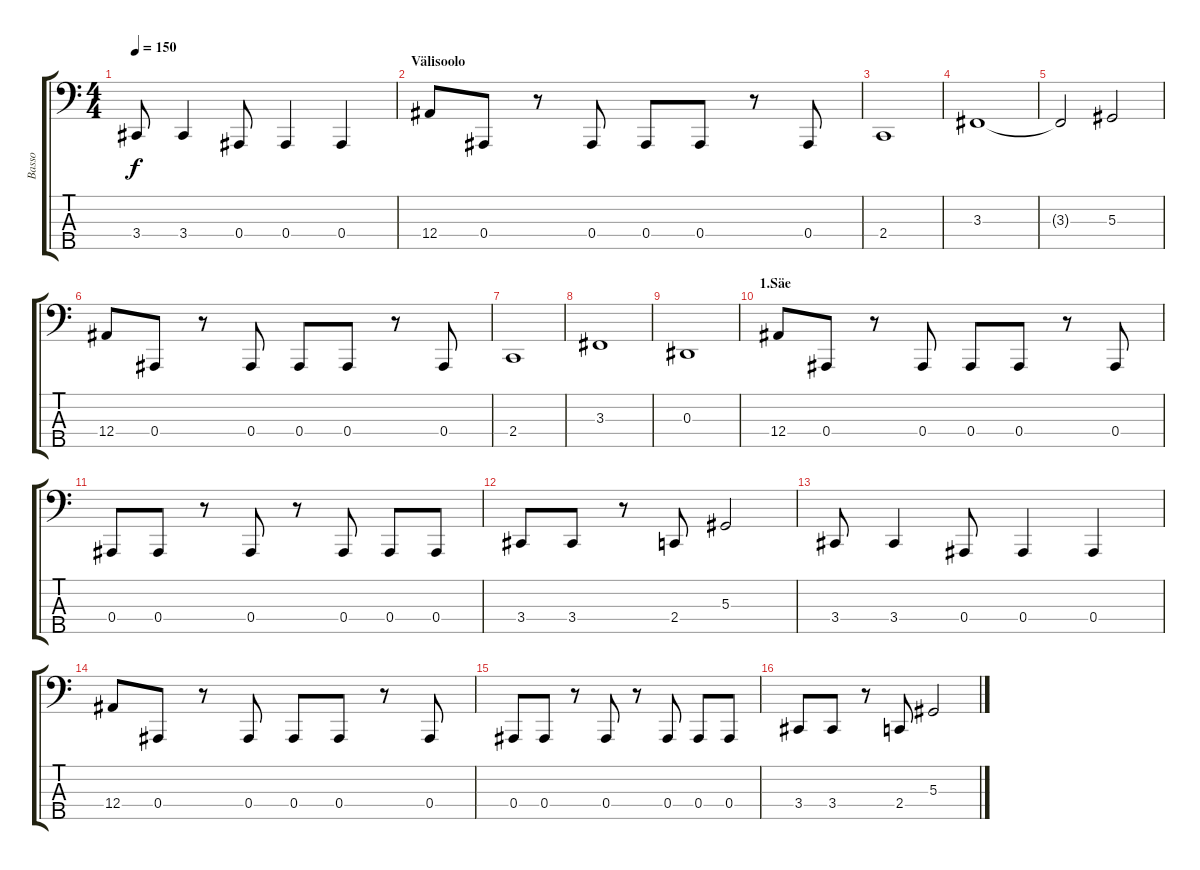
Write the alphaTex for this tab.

\track ("Basso" "Basso") {instrument electricbassfinger}
\staff {score tabs}
\tuning (Db2 Ab1 Eb1 Bb0 F0) {hide}
\ts (4 4)
\tempo 150
\clef f4
\ks c
3.4.8{dy f} 3.4.4 0.4.8 0.4.4 0.4.4 |
\section ("" "Välisoolo")
12.4.8 0.4.8 r.8 0.4.8 0.4.8 0.4.8 r.8 0.4.8 |
2.4.1 |
3.3.1 |
3.3{t}.2 5.3.2 |
12.4.8 0.4.8 r.8 0.4.8 0.4.8 0.4.8 r.8 0.4.8 |
2.4.1 |
3.3.1 |
0.3.1 |
\section ("" "1.Säe")
12.4.8 0.4.8 r.8 0.4.8 0.4.8 0.4.8 r.8 0.4.8 |
0.4.8 0.4.8 r.8 0.4.8 r.8 0.4.8 0.4.8 0.4.8 |
3.4.8 3.4.8 r.8 2.4.8 5.3.2 |
3.4.8 3.4.4 0.4.8 0.4.4 0.4.4 |
12.4.8 0.4.8 r.8 0.4.8 0.4.8 0.4.8 r.8 0.4.8 |
0.4.8 0.4.8 r.8 0.4.8 r.8 0.4.8 0.4.8 0.4.8 |
3.4.8 3.4.8 r.8 2.4.8 5.3.2
